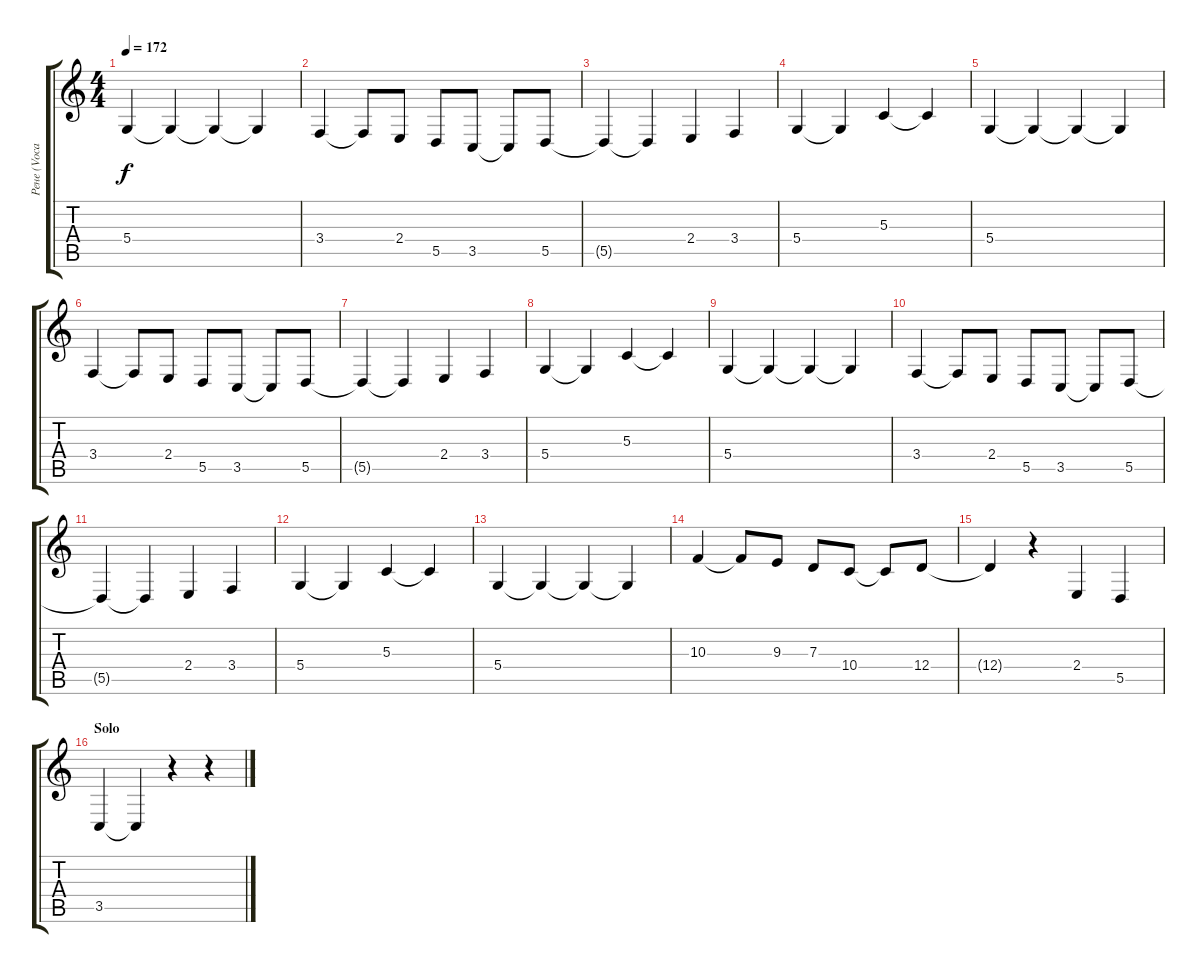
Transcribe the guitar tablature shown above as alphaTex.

\track ("Рене (Vocal 1)" "Рене (Voca") {instrument lead6voice}
\staff {score tabs}
\tuning (E4 B3 G3 D3 A2 E2) {hide}
\ts (4 4)
\tempo 172
\clef g2
\ks c
5.4.4{dy f} 5.4{t}.4 5.4{t}.4 5.4{t}.4 |
3.4.4 3.4{t}.8 2.4.8 5.5.8 3.5.8 3.5{t}.8 5.5.8 |
5.5{t}.4 5.5{t}.4 2.4.4 3.4.4 |
5.4.4 5.4{t}.4 5.3.4 5.3{t}.4 |
5.4.4 5.4{t}.4 5.4{t}.4 5.4{t}.4 |
3.4.4 3.4{t}.8 2.4.8 5.5.8 3.5.8 3.5{t}.8 5.5.8 |
5.5{t}.4 5.5{t}.4 2.4.4 3.4.4 |
5.4.4 5.4{t}.4 5.3.4 5.3{t}.4 |
5.4.4 5.4{t}.4 5.4{t}.4 5.4{t}.4 |
3.4.4 3.4{t}.8 2.4.8 5.5.8 3.5.8 3.5{t}.8 5.5.8 |
5.5{t}.4 5.5{t}.4 2.4.4 3.4.4 |
5.4.4 5.4{t}.4 5.3.4 5.3{t}.4 |
5.4.4 5.4{t}.4 5.4{t}.4 5.4{t}.4 |
10.3.4 10.3{t}.8 9.3.8 7.3.8 10.4.8 10.4{t}.8 12.4.8 |
12.4{t}.4 r.4 2.4.4 5.5.4 |
\section ("" "Solo")
3.5.4 3.5{t}.4 r.4 r.4
